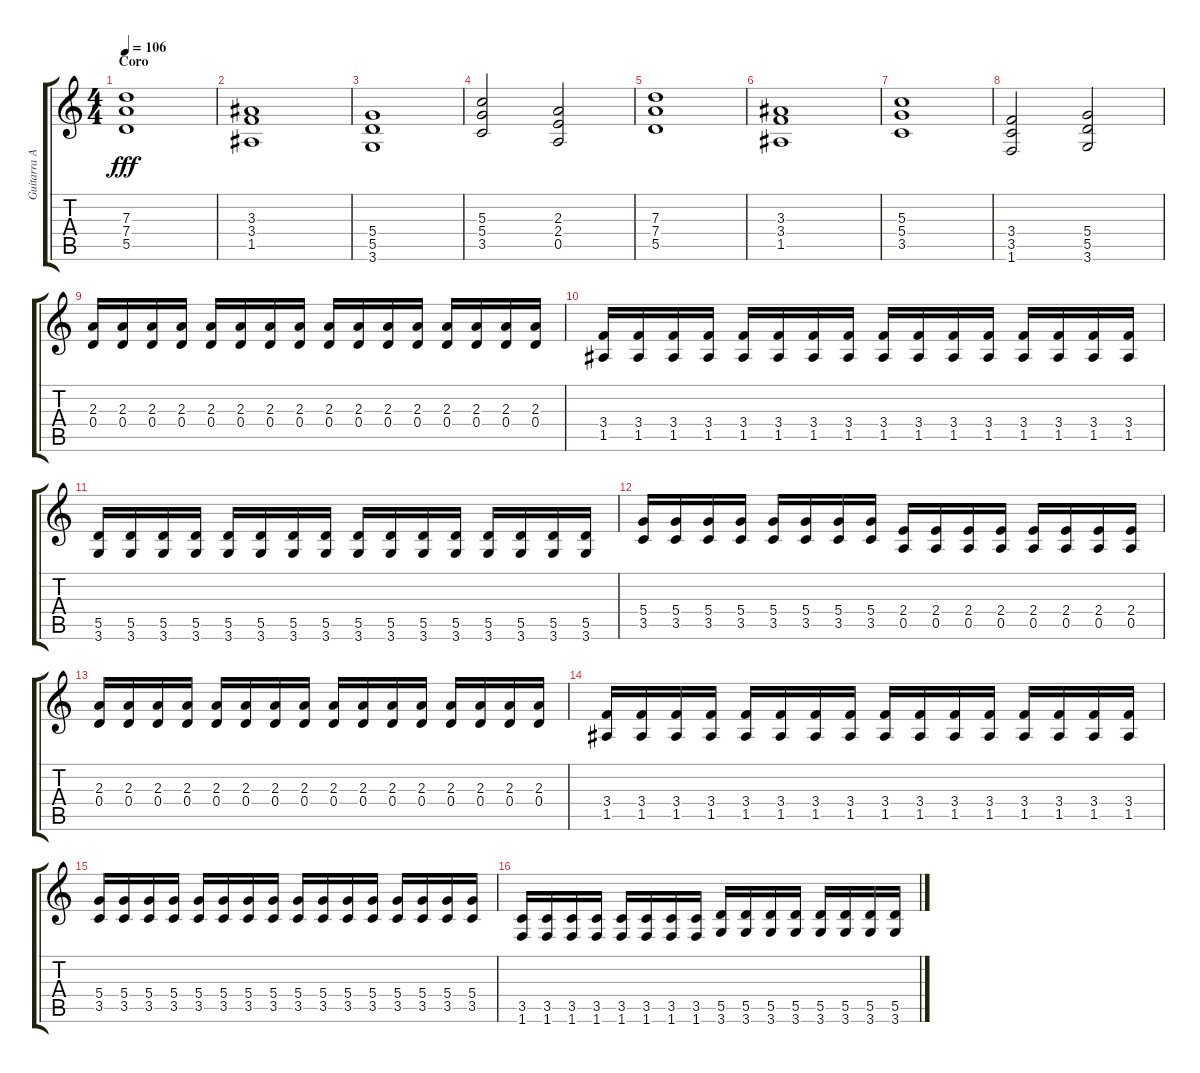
\track ("Guitarra Armonica" "Guitarra A") {instrument distortionguitar}
\staff {score tabs}
\tuning (E4 B3 G3 D3 A2 E2) {hide}
\ts (4 4)
\section ("" "Coro")
\tempo 106
\clef g2
\ks c
(7.3 7.4 5.5).1{dy fff volume 14 instrument distortionguitar} |
(3.3 3.4 1.5).1 |
(5.4 5.5 3.6).1 |
(5.3 5.4 3.5).2 (2.3 2.4 0.5).2 |
(7.3 7.4 5.5).1 |
(3.3 3.4 1.5).1 |
(5.3 5.4 3.5).1 |
(3.4 3.5 1.6).2 (5.4 5.5 3.6).2 |
(2.3 0.4).16{volume 14 instrument distortionguitar} (2.3 0.4).16 (2.3 0.4).16 (2.3 0.4).16 (2.3 0.4).16 (2.3 0.4).16 (2.3 0.4).16 (2.3 0.4).16 (2.3 0.4).16 (2.3 0.4).16 (2.3 0.4).16 (2.3 0.4).16 (2.3 0.4).16 (2.3 0.4).16 (2.3 0.4).16 (2.3 0.4).16 |
(3.4 1.5).16 (3.4 1.5).16 (3.4 1.5).16 (3.4 1.5).16 (3.4 1.5).16 (3.4 1.5).16 (3.4 1.5).16 (3.4 1.5).16 (3.4 1.5).16 (3.4 1.5).16 (3.4 1.5).16 (3.4 1.5).16 (3.4 1.5).16 (3.4 1.5).16 (3.4 1.5).16 (3.4 1.5).16 |
(5.5 3.6).16 (5.5 3.6).16 (5.5 3.6).16 (5.5 3.6).16 (5.5 3.6).16 (5.5 3.6).16 (5.5 3.6).16 (5.5 3.6).16 (5.5 3.6).16 (5.5 3.6).16 (5.5 3.6).16 (5.5 3.6).16 (5.5 3.6).16 (5.5 3.6).16 (5.5 3.6).16 (5.5 3.6).16 |
(5.4 3.5).16 (5.4 3.5).16 (5.4 3.5).16 (5.4 3.5).16 (5.4 3.5).16 (5.4 3.5).16 (5.4 3.5).16 (5.4 3.5).16 (2.4 0.5).16 (2.4 0.5).16 (2.4 0.5).16 (2.4 0.5).16 (2.4 0.5).16 (2.4 0.5).16 (2.4 0.5).16 (2.4 0.5).16 |
(2.3 0.4).16 (2.3 0.4).16 (2.3 0.4).16 (2.3 0.4).16 (2.3 0.4).16 (2.3 0.4).16 (2.3 0.4).16 (2.3 0.4).16 (2.3 0.4).16 (2.3 0.4).16 (2.3 0.4).16 (2.3 0.4).16 (2.3 0.4).16 (2.3 0.4).16 (2.3 0.4).16 (2.3 0.4).16 |
(3.4 1.5).16 (3.4 1.5).16 (3.4 1.5).16 (3.4 1.5).16 (3.4 1.5).16 (3.4 1.5).16 (3.4 1.5).16 (3.4 1.5).16 (3.4 1.5).16 (3.4 1.5).16 (3.4 1.5).16 (3.4 1.5).16 (3.4 1.5).16 (3.4 1.5).16 (3.4 1.5).16 (3.4 1.5).16 |
(5.4 3.5).16 (5.4 3.5).16 (5.4 3.5).16 (5.4 3.5).16 (5.4 3.5).16 (5.4 3.5).16 (5.4 3.5).16 (5.4 3.5).16 (5.4 3.5).16 (5.4 3.5).16 (5.4 3.5).16 (5.4 3.5).16 (5.4 3.5).16 (5.4 3.5).16 (5.4 3.5).16 (5.4 3.5).16 |
(3.5 1.6).16 (3.5 1.6).16 (3.5 1.6).16 (3.5 1.6).16 (3.5 1.6).16 (3.5 1.6).16 (3.5 1.6).16 (3.5 1.6).16 (5.5 3.6).16 (5.5 3.6).16 (5.5 3.6).16 (5.5 3.6).16 (5.5 3.6).16 (5.5 3.6).16 (5.5 3.6).16 (5.5 3.6).16
